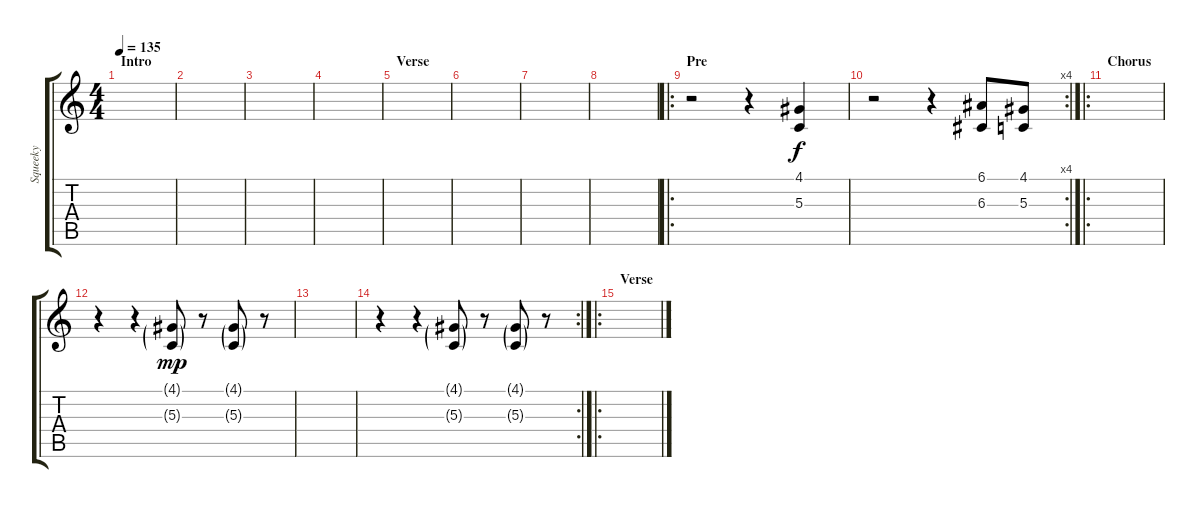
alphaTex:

\track ("Squeeky" "Squeeky") {instrument taikodrum}
\staff {score tabs}
\tuning (E4 B3 G3 D3 A2 E2) {hide}
\ts (4 4)
\section ("" "Intro")
\tempo 135
\clef g2
\ks c
|
|
|
|
\section ("" "Verse")
|
|
|
|
\ro
\section ("" "Pre")
r.2 r.4 (4.1 5.3).4 |
\rc 4
r.2 r.4 (6.1 6.3).8 (4.1 5.3).8 |
\ro
\section ("" "Chorus")
|
r.4 r.4 (4.1{g} 5.3{g}).8{dy mp} r.8 (4.1{g} 5.3{g}).8 r.8 |
|
\rc 2
r.4 r.4 (4.1{g} 5.3{g}).8 r.8 (4.1{g} 5.3{g}).8 r.8 |
\ro
\section ("" "Verse")
